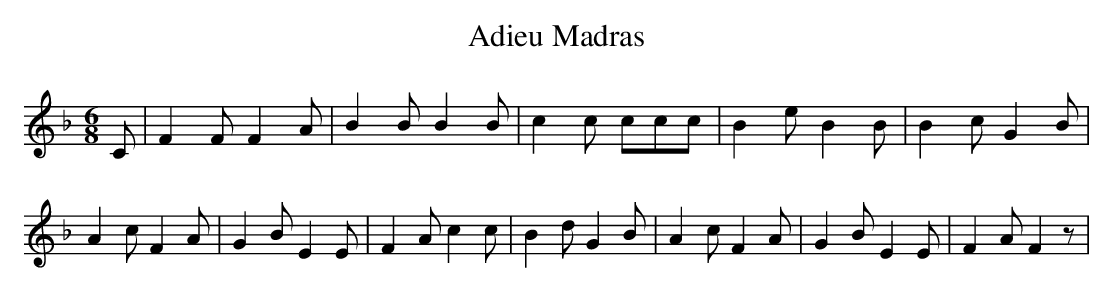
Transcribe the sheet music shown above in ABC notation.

X:1
T:Adieu Madras
M:6/8
L:1/8
K:F
 C| F2 F F2 A| B2 B B2 B| c2 c ccc| B2 e B2 B| B2 c G2 B| A2 c F2 A|\
 G2 B E2 E| F2 A c2 c| B2 d G2 B| A2 c F2 A| G2 B E2 E| F2 A F2 z|\
